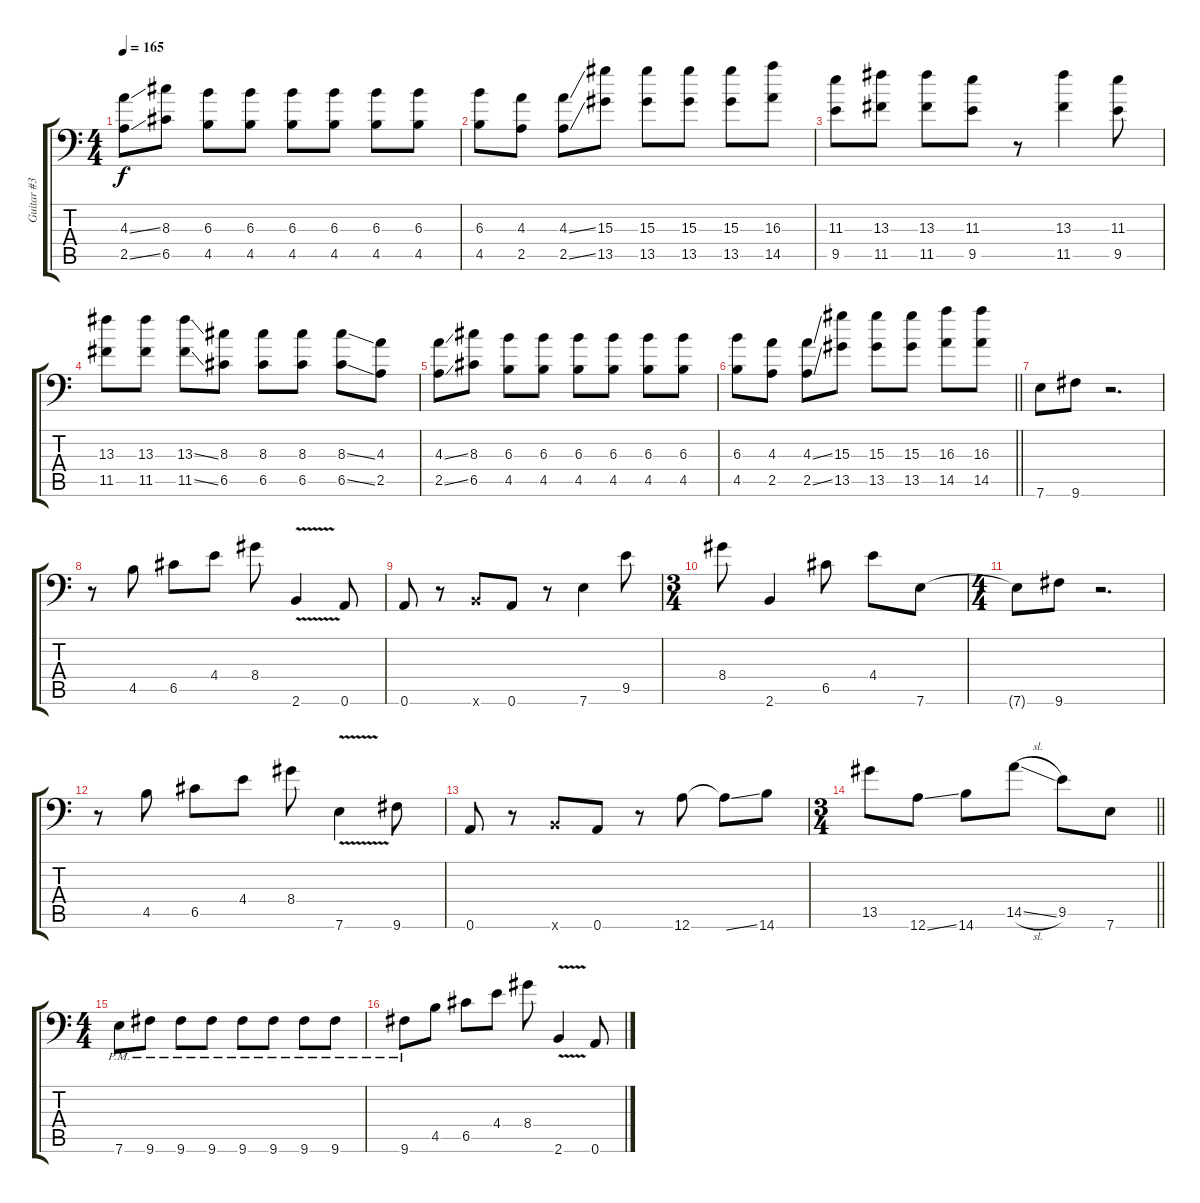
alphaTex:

\track ("Guitar #3" "Guitar #3") {instrument distortionguitar}
\staff {score tabs}
\tuning (D4 A3 F3 C3 G2 A1) {hide}
\ts (4 4)
\tempo 165
\clef f4
\ks c
(4.3{ss} 2.5{ss}).8{dy f} (8.3 6.5).8 (6.3 4.5).8 (6.3 4.5).8 (6.3 4.5).8 (6.3 4.5).8 (6.3 4.5).8 (6.3 4.5).8 |
(6.3 4.5).8 (4.3 2.5).8 (4.3{ss} 2.5{ss}).8 (15.3 13.5).8 (15.3 13.5).8 (15.3 13.5).8 (15.3 13.5).8 (16.3 14.5).8 |
(11.3 9.5).8 (13.3 11.5).8 (13.3 11.5).8 (11.3 9.5).8 r.8 (13.3 11.5).4 (11.3 9.5).8 |
(13.3 11.5).8 (13.3 11.5).8 (13.3{ss} 11.5{ss}).8 (8.3 6.5).8 (8.3 6.5).8 (8.3 6.5).8 (8.3{ss} 6.5{ss}).8 (4.3 2.5).8 |
(4.3{ss} 2.5{ss}).8 (8.3 6.5).8 (6.3 4.5).8 (6.3 4.5).8 (6.3 4.5).8 (6.3 4.5).8 (6.3 4.5).8 (6.3 4.5).8 |
\barLineRight lightlight
(6.3 4.5).8 (4.3 2.5).8 (4.3{ss} 2.5{ss}).8 (15.3 13.5).8 (15.3 13.5).8 (15.3 13.5).8 (16.3 14.5).8 (16.3 14.5).8 |
\section ("" "")
7.6.8 9.6.8 r.2{d} |
r.8 4.5.8 6.5.8 4.4.8 8.4.8 2.6{v}.4 0.6.8 |
0.6.8 r.8 2.6{x}.8 0.6.8 r.8 7.6.4 9.5.8 |
\ts (3 4)
8.4.8 2.6.4 6.5.8 4.4.8 7.6.8 |
\ts (4 4)
7.6{t}.8 9.6.8 r.2{d} |
r.8 4.5.8 6.5.8 4.4.8 8.4.8 7.6{v}.4 9.6.8 |
0.6.8 r.8 2.6{x}.8 0.6.8 r.8 12.6.8 12.6{ss t}.8 14.6.8 |
\ts (3 4)
\barLineRight lightlight
13.5.8 12.6{ss}.8 14.6.8 14.5{sl}.8 9.5.8 7.6.8 |
\ts (4 4)
\section ("" "")
7.6{pm}.8 9.6{pm}.8 9.6{pm}.8 9.6{pm}.8 9.6{pm}.8 9.6{pm}.8 9.6{pm}.8 9.6{pm}.8 |
9.6{pm}.8 4.5.8 6.5.8 4.4.8 8.4.8 2.6{v}.4 0.6.8
